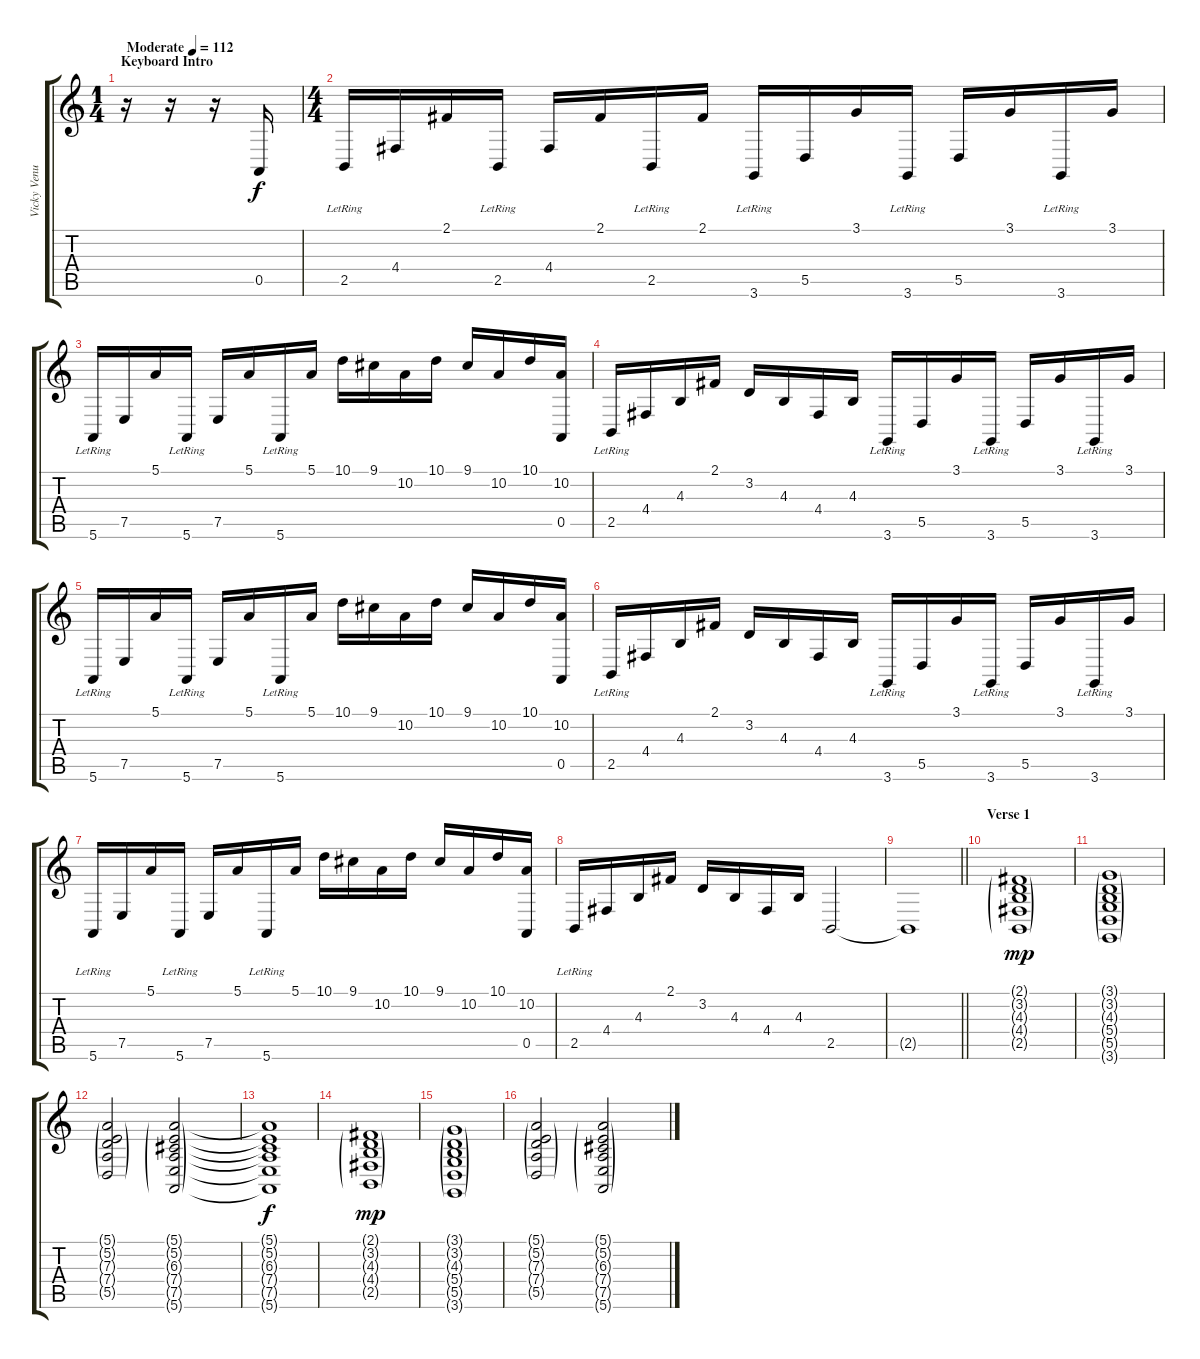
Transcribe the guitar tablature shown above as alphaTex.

\track ("Vicky Venus" "Vicky Venu") {instrument lead1square}
\staff {score tabs}
\tuning (E4 B3 G3 D3 A2 E2) {hide}
\ts (1 4)
\section ("" "Keyboard Intro")
\tempo (112 "Moderate")
\clef g2
\ks c
r.16{dy f instrument lead1square} r.16 r.16 0.5.16 |
\ts (4 4)
2.5{lr}.16 4.4.16 2.1.16 2.5{lr}.16 4.4.16 2.1.16 2.5{lr}.16 2.1.16 3.6{lr}.16 5.5.16 3.1.16 3.6{lr}.16 5.5.16 3.1.16 3.6{lr}.16 3.1.16 |
5.6{lr}.16 7.5.16 5.1.16 5.6{lr}.16 7.5.16 5.1.16 5.6{lr}.16 5.1.16 10.1.16 9.1.16 10.2.16 10.1.16 9.1.16 10.2.16 10.1.16 (10.2 0.5).16 |
2.5{lr}.16 4.4.16 4.3.16 2.1.16 3.2.16 4.3.16 4.4.16 4.3.16 3.6{lr}.16 5.5.16 3.1.16 3.6{lr}.16 5.5.16 3.1.16 3.6{lr}.16 3.1.16 |
5.6{lr}.16 7.5.16 5.1.16 5.6{lr}.16 7.5.16 5.1.16 5.6{lr}.16 5.1.16 10.1.16 9.1.16 10.2.16 10.1.16 9.1.16 10.2.16 10.1.16 (10.2 0.5).16 |
2.5{lr}.16 4.4.16 4.3.16 2.1.16 3.2.16 4.3.16 4.4.16 4.3.16 3.6{lr}.16 5.5.16 3.1.16 3.6{lr}.16 5.5.16 3.1.16 3.6{lr}.16 3.1.16 |
5.6{lr}.16 7.5.16 5.1.16 5.6{lr}.16 7.5.16 5.1.16 5.6{lr}.16 5.1.16 10.1.16 9.1.16 10.2.16 10.1.16 9.1.16 10.2.16 10.1.16 (10.2 0.5).16 |
2.5{lr}.16 4.4.16 4.3.16 2.1.16 3.2.16 4.3.16 4.4.16 4.3.16 2.5.2 |
\barLineRight lightlight
2.5{t}.1 |
\section ("" "Verse 1")
(2.1{g} 3.2{g} 4.3{g} 4.4{g} 2.5{g}).1{dy mp} |
(3.1{g} 3.2{g} 4.3{g} 5.4{g} 5.5{g} 3.6{g}).1 |
(5.1{g} 5.2{g} 7.3{g} 7.4{g} 5.5{g}).2 (5.1{g} 5.2{g} 6.3{g} 7.4{g} 7.5{g} 5.6{g}).2 |
(5.1{t} 5.2{t} 6.3{t} 7.4{t} 7.5{t} 5.6{t}).1{dy f} |
(2.1{g} 3.2{g} 4.3{g} 4.4{g} 2.5{g}).1{dy mp} |
(3.1{g} 3.2{g} 4.3{g} 5.4{g} 5.5{g} 3.6{g}).1 |
(5.1{g} 5.2{g} 7.3{g} 7.4{g} 5.5{g}).2 (5.1{g} 5.2{g} 6.3{g} 7.4{g} 7.5{g} 5.6{g}).2
